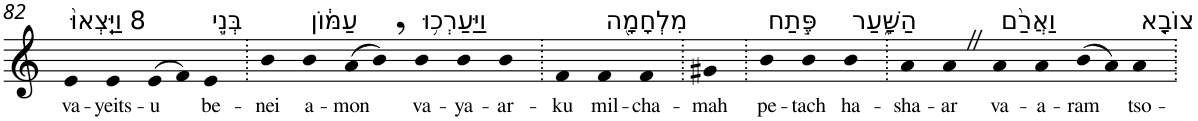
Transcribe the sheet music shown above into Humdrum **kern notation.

**kern	**text
*part1	*part1
*staff1	*staff1
*I"Piano	*
*I'Pno	*
!!LO:PB:g=z
*clefG2	*
*k[]	*
=82	=82
!LO:TX:a:t=8 וַיֵּֽצְאוּ֙	!
!	!LO:LY:b
4e	va-
!	!LO:LY:b
4e	-yeits-
!	!LO:LY:b
(>8e	-u
8f)	.
!LO:TX:a:t=בְּנֵ֣י	!
!	!LO:LY:b
4e	be-
=83.	=83.
!	!LO:LY:b
4b	-nei
!LO:TX:a:t=עַמּ֔וֹן	!
!	!LO:LY:b
4b	a-
!	!LO:LY:b
(>8a	-mon
8b,)	.
!LO:TX:a:t=וַיַּעַרְכ֥וּ	!
!	!LO:LY:b
4b	va-
!	!LO:LY:b
4b	-ya-
!	!LO:LY:b
4b	-ar-
=84.	=84.
!	!LO:LY:b
4f	-ku
!LO:TX:a:t=מִלְחָמָ֖ה	!
!	!LO:LY:b
4f	mil-
!	!LO:LY:b
4f	-cha-
=85.	=85.
!	!LO:LY:b
4g#X	-mah
=86.	=86.
!LO:TX:a:t=פֶּ֣תַח	!
!	!LO:LY:b
4b	pe-
!	!LO:LY:b
4b	-tach
!LO:TX:a:t=הַשָּׁ֑עַר	!
!	!LO:LY:b
4b	ha-
=87.	=87.
!	!LO:LY:b
4a	-sha-
!	!LO:LY:b
4aZ	-ar
!LO:TX:a:t=וַאֲרַ֨ם	!
!	!LO:LY:b
4a	va-
!	!LO:LY:b
4a	-a-
!	!LO:LY:b
(>8b	-ram
8a)	.
!LO:TX:a:t=צוֹבָ֤א	!
!	!LO:LY:b
4a	tso-
=.	=.
*-	*-
